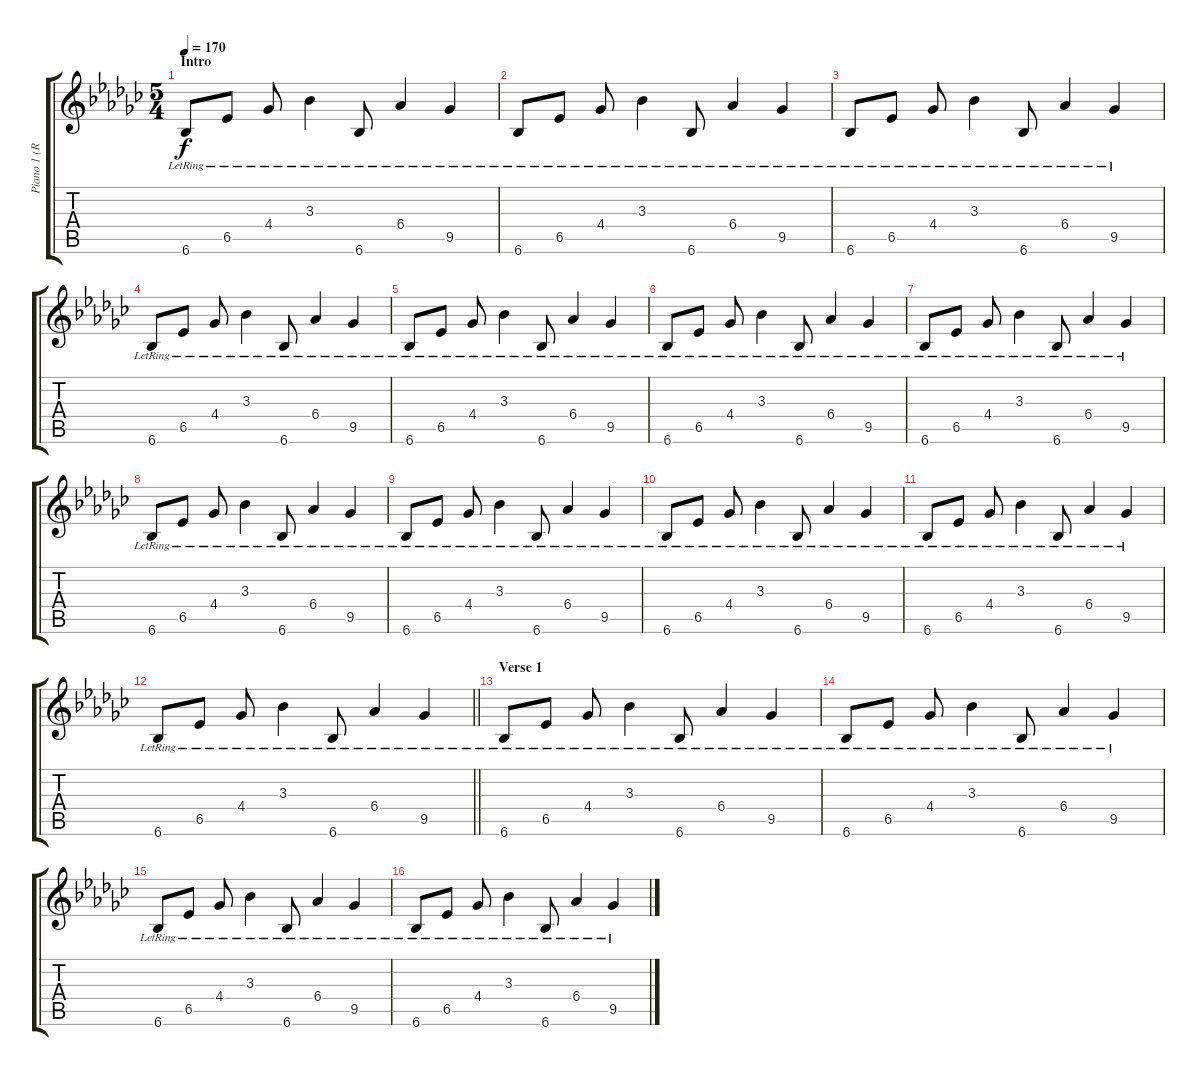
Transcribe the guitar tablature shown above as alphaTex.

\track ("Piano 1 (Right Hand)" "Piano 1 (R") {instrument electricpiano1}
\staff {score tabs}
\tuning (E5 B4 G4 D4 A3 E3) {hide}
\ts (5 4)
\section ("" "Intro")
\tempo 170
\clef g2
\ks gb
6.6{lr}.8{dy f instrument electricpiano1} 6.5{lr}.8 4.4{lr}.8 3.3{lr}.4 6.6{lr}.8 6.4{lr}.4 9.5{lr}.4 |
6.6{lr}.8 6.5{lr}.8 4.4{lr}.8 3.3{lr}.4 6.6{lr}.8 6.4{lr}.4 9.5{lr}.4 |
6.6{lr}.8 6.5{lr}.8 4.4{lr}.8 3.3{lr}.4 6.6{lr}.8 6.4{lr}.4 9.5{lr}.4 |
6.6{lr}.8 6.5{lr}.8 4.4{lr}.8 3.3{lr}.4 6.6{lr}.8 6.4{lr}.4 9.5{lr}.4 |
6.6{lr}.8 6.5{lr}.8 4.4{lr}.8 3.3{lr}.4 6.6{lr}.8 6.4{lr}.4 9.5{lr}.4 |
6.6{lr}.8 6.5{lr}.8 4.4{lr}.8 3.3{lr}.4 6.6{lr}.8 6.4{lr}.4 9.5{lr}.4 |
6.6{lr}.8 6.5{lr}.8 4.4{lr}.8 3.3{lr}.4 6.6{lr}.8 6.4{lr}.4 9.5{lr}.4 |
6.6{lr}.8 6.5{lr}.8 4.4{lr}.8 3.3{lr}.4 6.6{lr}.8 6.4{lr}.4 9.5{lr}.4 |
6.6{lr}.8 6.5{lr}.8 4.4{lr}.8 3.3{lr}.4 6.6{lr}.8 6.4{lr}.4 9.5{lr}.4 |
6.6{lr}.8 6.5{lr}.8 4.4{lr}.8 3.3{lr}.4 6.6{lr}.8 6.4{lr}.4 9.5{lr}.4 |
6.6{lr}.8 6.5{lr}.8 4.4{lr}.8 3.3{lr}.4 6.6{lr}.8 6.4{lr}.4 9.5{lr}.4 |
\barLineRight lightlight
6.6{lr}.8 6.5{lr}.8 4.4{lr}.8 3.3{lr}.4 6.6{lr}.8 6.4{lr}.4 9.5{lr}.4 |
\section ("" "Verse 1")
6.6{lr}.8 6.5{lr}.8 4.4{lr}.8 3.3{lr}.4 6.6{lr}.8 6.4{lr}.4 9.5{lr}.4 |
6.6{lr}.8 6.5{lr}.8 4.4{lr}.8 3.3{lr}.4 6.6{lr}.8 6.4{lr}.4 9.5{lr}.4 |
6.6{lr}.8 6.5{lr}.8 4.4{lr}.8 3.3{lr}.4 6.6{lr}.8 6.4{lr}.4 9.5{lr}.4 |
6.6{lr}.8 6.5{lr}.8 4.4{lr}.8 3.3{lr}.4 6.6{lr}.8 6.4{lr}.4 9.5{lr}.4
